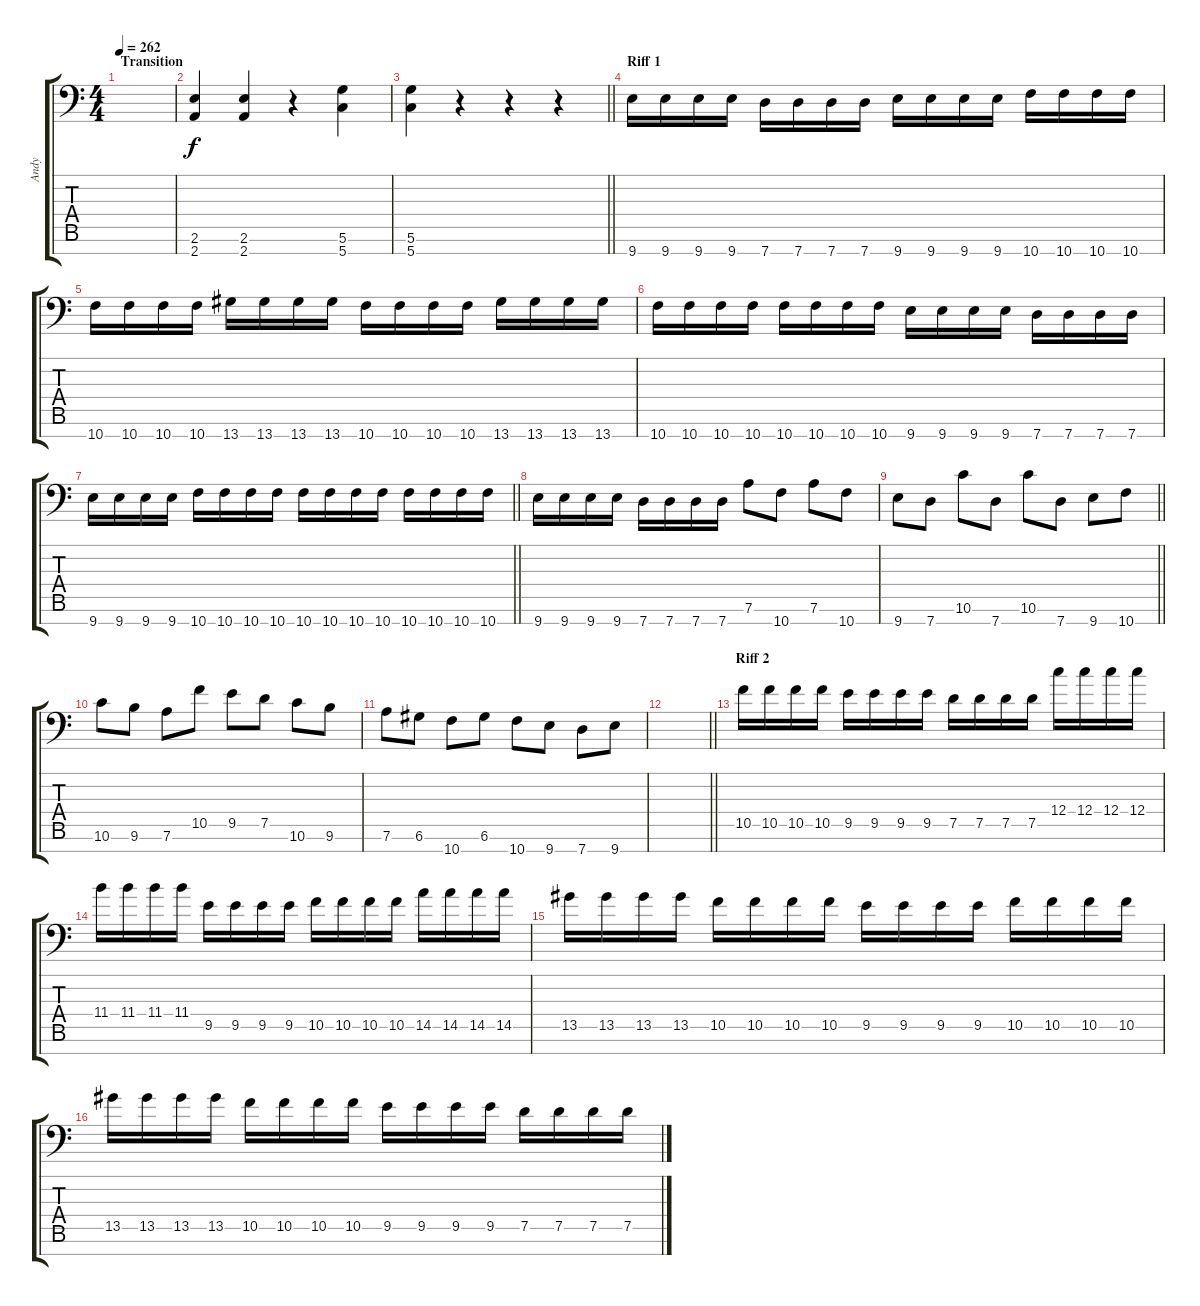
\track ("Andy" "Andy") {instrument distortionguitar}
\staff {score tabs}
\tuning (D4 A3 F3 C3 G2 D2 G1) {hide}
\ts (4 4)
\section ("" "Transition")
\tempo 262
\clef f4
\ks c
|
(2.6 2.7).4 (2.6 2.7).4 r.4 (5.6 5.7).4 |
\barLineRight lightlight
(5.6 5.7).4 r.4 r.4 r.4 |
\section ("" "Riff 1")
9.7.16 9.7.16 9.7.16 9.7.16 7.7.16 7.7.16 7.7.16 7.7.16 9.7.16 9.7.16 9.7.16 9.7.16 10.7.16 10.7.16 10.7.16 10.7.16 |
10.7.16 10.7.16 10.7.16 10.7.16 13.7.16 13.7.16 13.7.16 13.7.16 10.7.16 10.7.16 10.7.16 10.7.16 13.7.16 13.7.16 13.7.16 13.7.16 |
10.7.16 10.7.16 10.7.16 10.7.16 10.7.16 10.7.16 10.7.16 10.7.16 9.7.16 9.7.16 9.7.16 9.7.16 7.7.16 7.7.16 7.7.16 7.7.16 |
\barLineRight lightlight
9.7.16 9.7.16 9.7.16 9.7.16 10.7.16 10.7.16 10.7.16 10.7.16 10.7.16 10.7.16 10.7.16 10.7.16 10.7.16 10.7.16 10.7.16 10.7.16 |
\section ("" "")
9.7.16 9.7.16 9.7.16 9.7.16 7.7.16 7.7.16 7.7.16 7.7.16 7.6.8 10.7.8 7.6.8 10.7.8 |
\barLineRight lightlight
9.7.8 7.7.8 10.6.8 7.7.8 10.6.8 7.7.8 9.7.8 10.7.8 |
\section ("" "")
10.6.8 9.6.8 7.6.8 10.5.8 9.5.8 7.5.8 10.6.8 9.6.8 |
7.6.8 6.6.8 10.7.8 6.6.8 10.7.8 9.7.8 7.7.8 9.7.8 |
\barLineRight lightlight
|
\section ("" "Riff 2")
10.5.16 10.5.16 10.5.16 10.5.16 9.5.16 9.5.16 9.5.16 9.5.16 7.5.16 7.5.16 7.5.16 7.5.16 12.4.16 12.4.16 12.4.16 12.4.16 |
11.4.16 11.4.16 11.4.16 11.4.16 9.5.16 9.5.16 9.5.16 9.5.16 10.5.16 10.5.16 10.5.16 10.5.16 14.5.16 14.5.16 14.5.16 14.5.16 |
13.5.16 13.5.16 13.5.16 13.5.16 10.5.16 10.5.16 10.5.16 10.5.16 9.5.16 9.5.16 9.5.16 9.5.16 10.5.16 10.5.16 10.5.16 10.5.16 |
13.5.16 13.5.16 13.5.16 13.5.16 10.5.16 10.5.16 10.5.16 10.5.16 9.5.16 9.5.16 9.5.16 9.5.16 7.5.16 7.5.16 7.5.16 7.5.16
